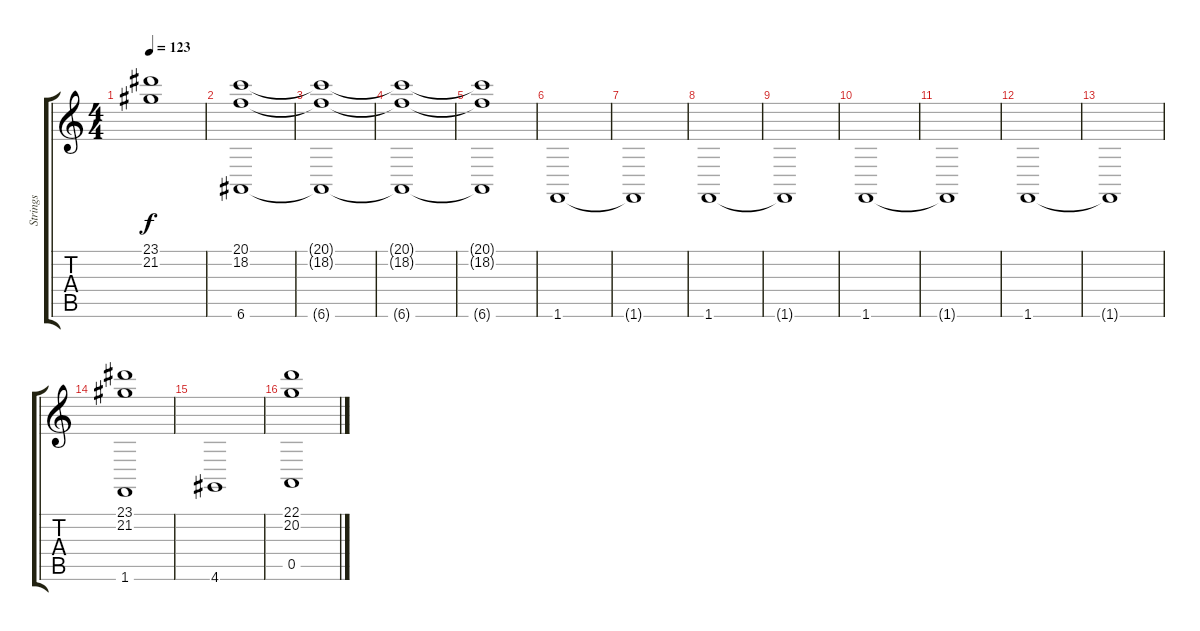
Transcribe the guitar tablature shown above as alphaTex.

\track ("Strings" "Strings") {instrument stringensemble1}
\staff {score tabs}
\tuning (E4 B3 G3 D3 A2 E2) {hide}
\ts (4 4)
\tempo 123
\clef g2
\ks c
(23.1 21.2).1{dy f} |
(20.1 18.2 6.6).1 |
(20.1{t} 18.2{t} 6.6{t}).1 |
(20.1{t} 18.2{t} 6.6{t}).1 |
(20.1{t} 18.2{t} 6.6{t}).1 |
1.6.1{volume 16} |
1.6{t}.1 |
1.6.1 |
1.6{t}.1 |
1.6.1 |
1.6{t}.1 |
1.6.1 |
1.6{t}.1 |
(23.1 21.2 1.6).1 |
4.6.1 |
(22.1 20.2 0.5).1
